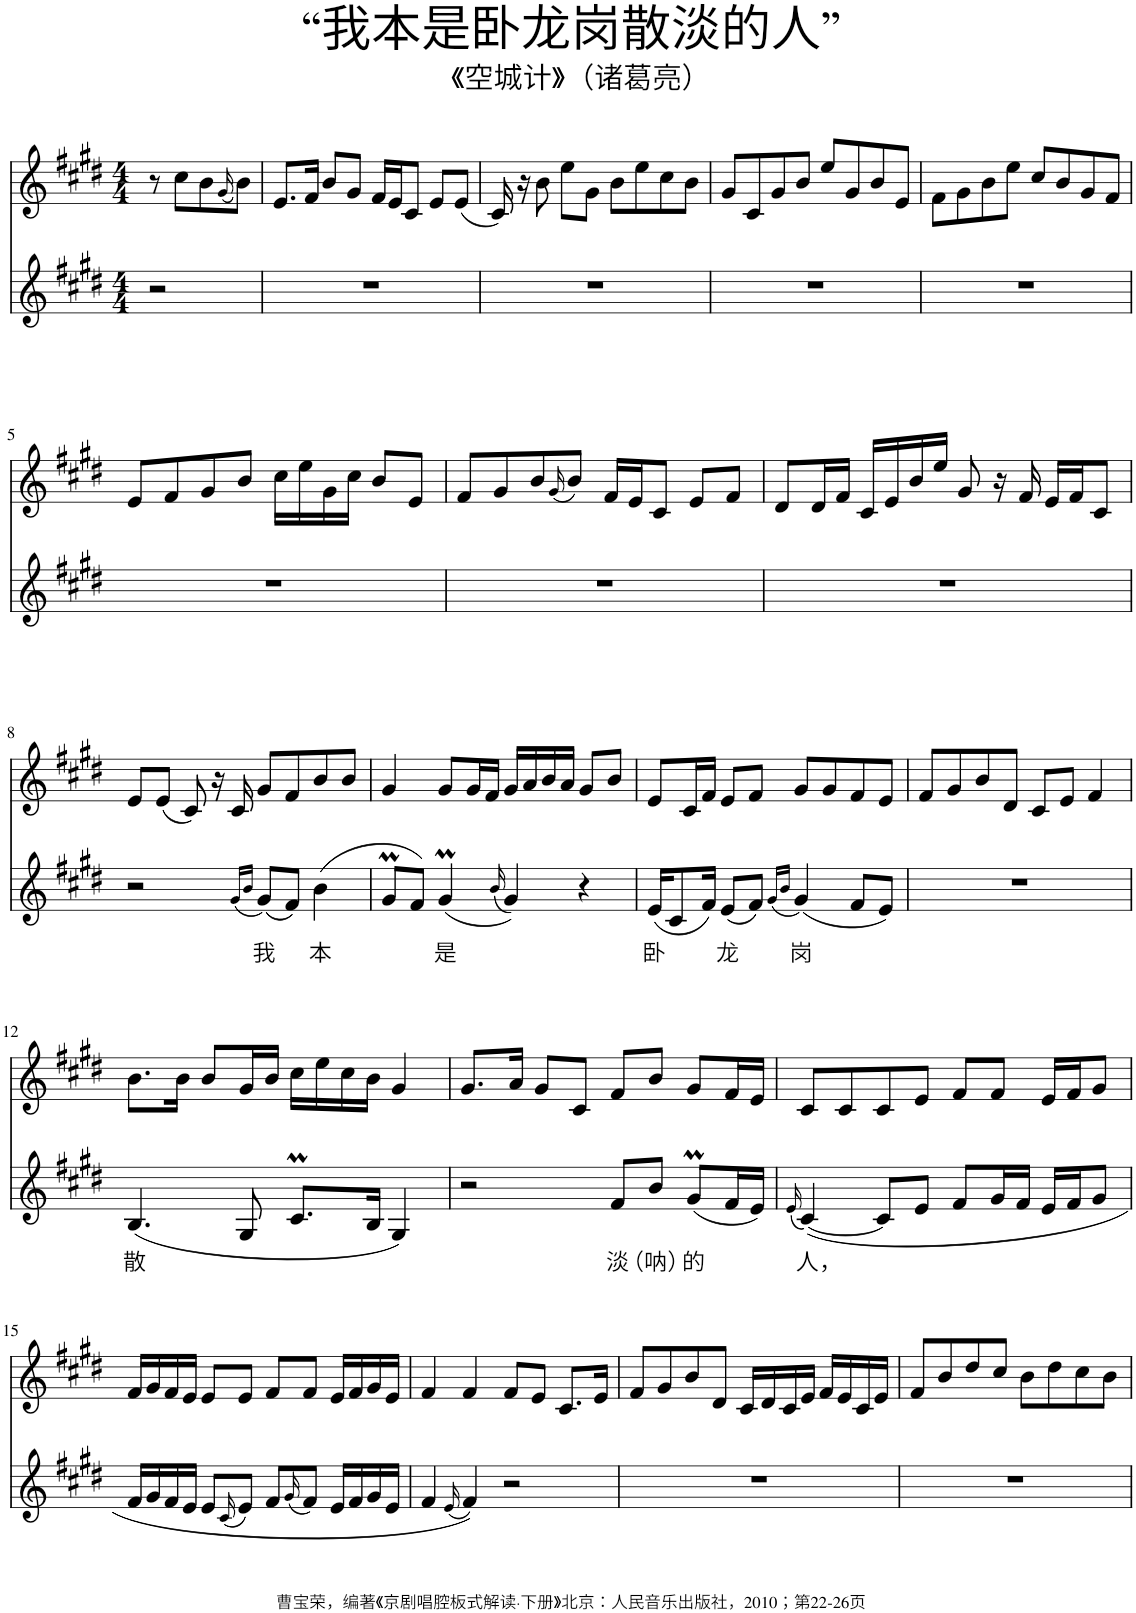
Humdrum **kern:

**kern	**text	**kern
*part2	*part2	*part1
*staff2	*staff2	*staff1
*I"Piano	*	*I"Piano
*I'Pno	*	*I'Pno
*clefG2	*	*clefG2
*k[f#c#g#d#]	*	*k[f#c#g#d#]
*M4/4	*	*M4/4
=	=	=
2r	.	8r
.	.	8cc#\L
.	.	8b\
.	.	(16qg#/
.	.	8b\J)
=1	=1	=1
1r	.	8.e/L
.	.	16f#/Jk
.	.	8b/L
.	.	8g#/J
.	.	16f#/LL
.	.	16e/J
.	.	8c#/J
.	.	8e/L
.	.	(8e/J
=2	=2	=2
1r	.	16c#/)
.	.	16r
.	.	8b\
.	.	8ee\L
.	.	8g#\J
.	.	8b\L
.	.	8ee\
.	.	8cc#\
.	.	8b\J
=3	=3	=3
1r	.	8g#/L
.	.	8c#/
.	.	8g#/
.	.	8b/J
.	.	8ee/L
.	.	8g#/
.	.	8b/
.	.	8e/J
=4	=4	=4
1r	.	8f#\L
.	.	8g#\
.	.	8b\
.	.	8ee\J
.	.	8cc#/L
.	.	8b/
.	.	8g#/
.	.	8f#/J
!!LO:LB:g=z
=5	=5	=5
1r	.	8e/L
.	.	8f#/
.	.	8g#/
.	.	8b/J
.	.	16cc#\LL
.	.	16ee\
.	.	16g#\
.	.	16cc#\JJ
.	.	8b/L
.	.	8e/J
=6	=6	=6
1r	.	8f#/L
.	.	8g#/
.	.	8b/
.	.	(16qg#/
.	.	8b/J)
.	.	16f#/LL
.	.	16e/J
.	.	8c#/J
.	.	8e/L
.	.	8f#/J
=7	=7	=7
1r	.	8d#/L
.	.	16d#/L
.	.	16f#/JJ
.	.	16c#/LL
.	.	16e/
.	.	16b/
.	.	16ee/JJ
.	.	8g#/
.	.	16r
.	.	16f#/
.	.	16e/LL
.	.	16f#/J
.	.	8c#/J
!!LO:LB:g=z
=8	=8	=8
2r	.	8e/L
.	.	(8e/J
.	.	8c#/)
.	.	16r
.	.	16c#/
(16qg#/LL	.	.
16qb/JJ	.	.
!	!LO:LY:b	!
(8g#/L)	我	8g#/L
8f#/J)	.	8f#/
!	!LO:LY:b	!
(4b\	本	8b/
.	.	8b/J
=9	=9	=9
8g#m/L	.	4g#/
8f#/J)	.	.
!	!LO:LY:b	!
(4g#m/	是	8g#/L
.	.	16g#/L
.	.	16f#/JJ
(16qb/	.	.
4g#/))	.	16g#/LL
.	.	16a/
.	.	16b/
.	.	16a/JJ
4r	.	8g#/L
.	.	8b/J
=10	=10	=10
!	!LO:LY:b	!
(16e/KL	卧	8e/L
8c#/	.	.
.	.	16c#/L
16f#/Jk)	.	16f#/JJ
!	!LO:LY:b	!
(8e/L	龙	8e/L
8f#/J)	.	8f#/J
(16qg#/LL	.	.
16qb/JJ	.	.
!	!LO:LY:b	!
(4g#/)	岗	8g#/L
.	.	8g#/
8f#/L	.	8f#/
8e/J)	.	8e/J
=11	=11	=11
1r	.	8f#/L
.	.	8g#/
.	.	8b/
.	.	8d#/J
.	.	8c#/L
.	.	8e/J
.	.	4f#/
!!LO:LB:g=z
=12	=12	=12
!	!LO:LY:b	!
(4.B/	散	8.b\L
.	.	16b\Jk
.	.	8b/L
8G#/	.	16g#/L
.	.	16b/JJ
8.c#M/L	.	16cc#\LL
.	.	16ee\
.	.	16cc#\
16B/Jk	.	16b\JJ
4G#/)	.	4g#/
=13	=13	=13
2r	.	8.g#/L
.	.	16a/Jk
.	.	8g#/L
.	.	8c#/J
!	!LO:LY:b	!
8f#/L	淡	8f#/L
!	!LO:LY:b	!
8b/J	（呐）	8b/J
!	!LO:LY:b	!
(8g#m/L	的	8g#/L
16f#/L	.	16f#/L
16e/JJ)	.	16e/JJ
=14	=14	=14
(16qe/	.	.
!	!LO:LY:b	!
([4c#/)	人，	8c#/L
.	.	8c#/
8c#/L]	.	8c#/
8e/J	.	8e/J
8f#/L	.	8f#/L
16g#/L	.	8f#/J
16f#/JJ	.	.
16e/LL	.	16e/LL
16f#/J	.	16f#/J
8g#/J	.	8g#/J
!!LO:LB:g=z
=15	=15	=15
16f#/LL	.	16f#/LL
16g#/	.	16g#/
16f#/	.	16f#/
16e/JJ	.	16e/JJ
8e/L	.	8e/L
(16qc#/	.	.
8e/J)	.	8e/J
8f#/L	.	8f#/L
(16qg#/	.	.
8f#/J)	.	8f#/J
16e/LL	.	16e/LL
16f#/	.	16f#/
16g#/	.	16g#/
16e/JJ	.	16e/JJ
=16	=16	=16
4f#/	.	4f#/
(16qe/	.	.
4f#/))	.	4f#/
2r	.	8f#/L
.	.	8e/J
.	.	8.c#/L
.	.	16e/Jk
=17	=17	=17
1r	.	8f#/L
.	.	8g#/
.	.	8b/
.	.	8d#/J
.	.	16c#/LL
.	.	16d#/
.	.	16c#/
.	.	16e/JJ
.	.	16f#/LL
.	.	16e/
.	.	16c#/
.	.	16e/JJ
=18	=18	=18
1r	.	8f#/L
.	.	8b/
.	.	8dd#/
.	.	8cc#/J
.	.	8b\L
.	.	8dd#\
.	.	8cc#\
.	.	8b\J
=	=	=
*-	*-	*-
